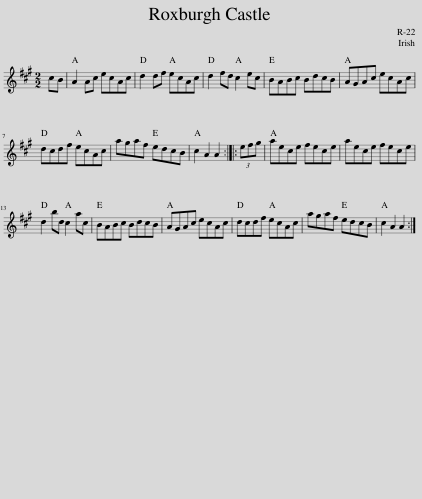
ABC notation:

X:1
L:1/8
M:2/2
I:linebreak $
K:A
V:1 treble
V:1
 cB | A2 Ac ecAc | d2 df ecAc | d2 fd c2 ec | BABc BdcB | %5
 AGAc ecAc |$ dcdf ecAc | agaf edcB | c2 A2 A2 :: (3efg | %10
 aece fece | aece fece |$ d2 bd c2 ac | BABc BdcB | AGAc ecAc | %15
 dcdf ecAc | agaf edcB | c2 A2 A2 :| %18
